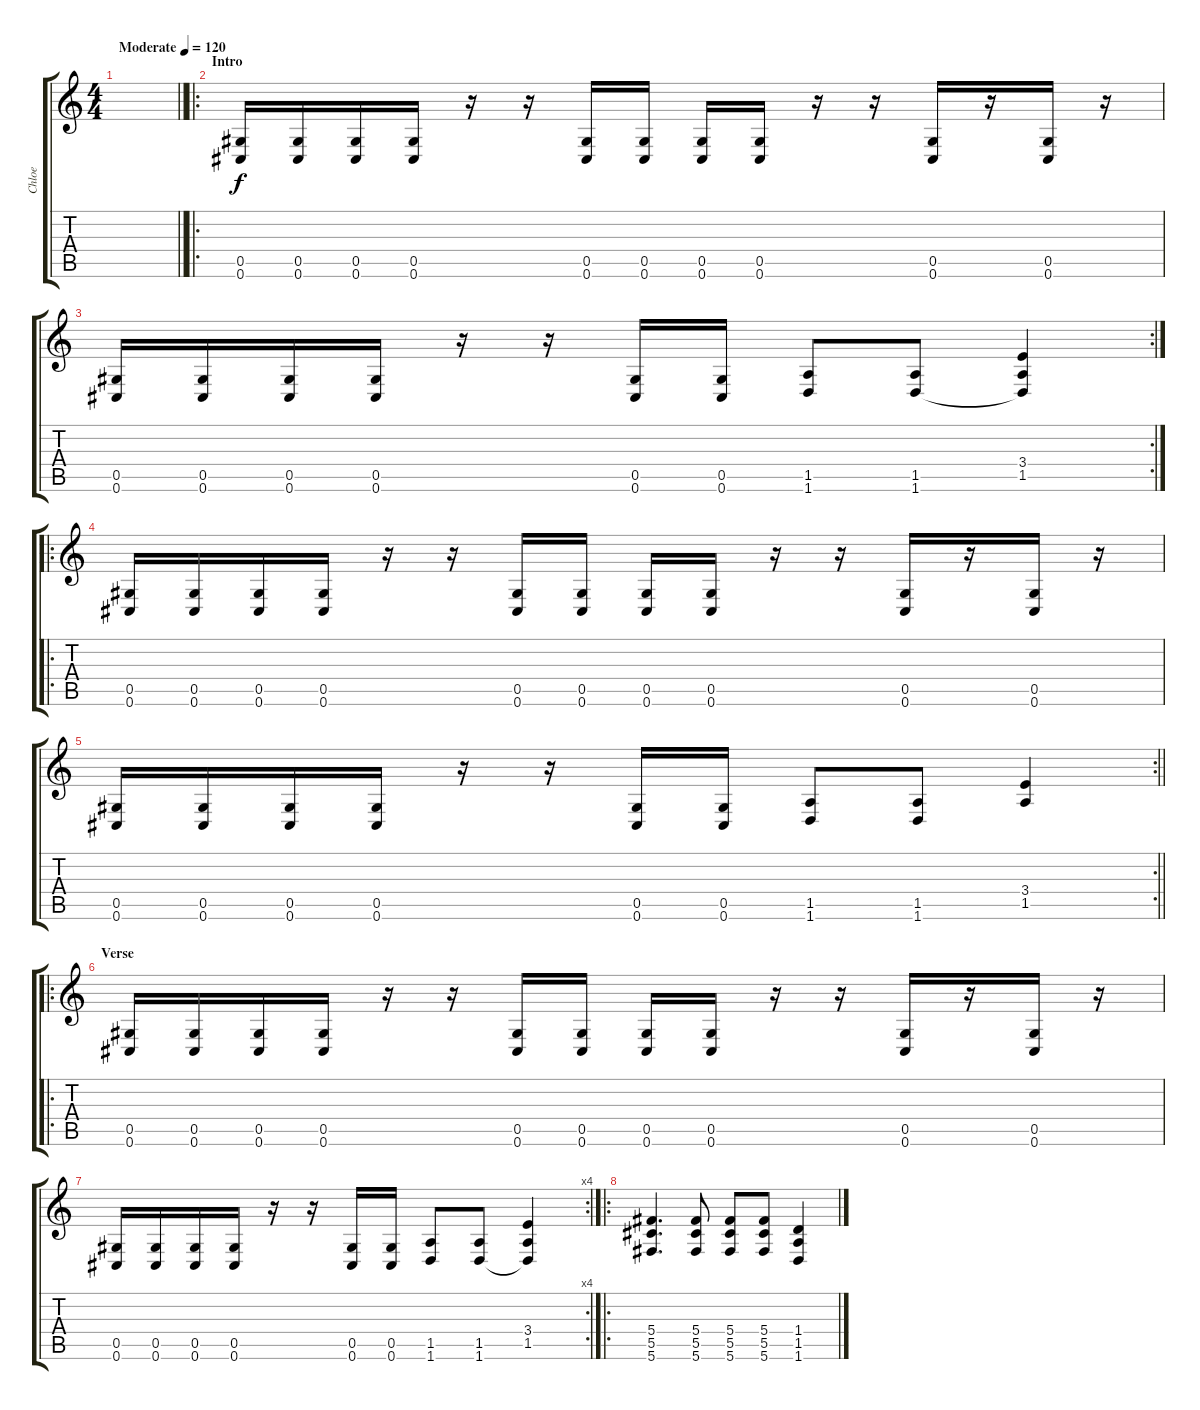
\track ("Chloe" "Chloe") {instrument distortionguitar}
\staff {score tabs}
\tuning (Eb4 Bb3 Gb3 Db3 Ab2 Db2) {hide}
\ts (4 4)
\tempo (120 "Moderate")
\clef g2
\barLineRight lightlight
\ks c
|
\ro
\section ("" "Intro")
(0.5 0.6).16 (0.5 0.6).16 (0.5 0.6).16 (0.5 0.6).16 r.16 r.16 (0.5 0.6).16 (0.5 0.6).16 (0.5 0.6).16 (0.5 0.6).16 r.16 r.16 (0.5 0.6).16 r.16 (0.5 0.6).16 r.16 |
\rc 2
(0.5 0.6).16 (0.5 0.6).16 (0.5 0.6).16 (0.5 0.6).16 r.16 r.16 (0.5 0.6).16 (0.5 0.6).16 (1.5 1.6).8 (1.5 1.6).8 (3.4 1.5 1.6{t}).4 |
\ro
(0.5 0.6).16 (0.5 0.6).16 (0.5 0.6).16 (0.5 0.6).16 r.16 r.16 (0.5 0.6).16 (0.5 0.6).16 (0.5 0.6).16 (0.5 0.6).16 r.16 r.16 (0.5 0.6).16 r.16 (0.5 0.6).16 r.16 |
\rc 2
\barLineRight lightlight
(0.5 0.6).16 (0.5 0.6).16 (0.5 0.6).16 (0.5 0.6).16 r.16 r.16 (0.5 0.6).16 (0.5 0.6).16 (1.5 1.6).8 (1.5 1.6).8 (3.4 1.5).4 |
\ro
\section ("" "Verse")
(0.5 0.6).16 (0.5 0.6).16 (0.5 0.6).16 (0.5 0.6).16 r.16 r.16 (0.5 0.6).16 (0.5 0.6).16 (0.5 0.6).16 (0.5 0.6).16 r.16 r.16 (0.5 0.6).16 r.16 (0.5 0.6).16 r.16 |
\rc 4
(0.5 0.6).16 (0.5 0.6).16 (0.5 0.6).16 (0.5 0.6).16 r.16 r.16 (0.5 0.6).16 (0.5 0.6).16 (1.5 1.6).8 (1.5 1.6).8 (3.4 1.5 1.6{t}).4 |
\ro
(5.4 5.5 5.6).4{d} (5.4 5.5 5.6).8 (5.4 5.5 5.6).8 (5.4 5.5 5.6).8 (1.4 1.5 1.6).4
